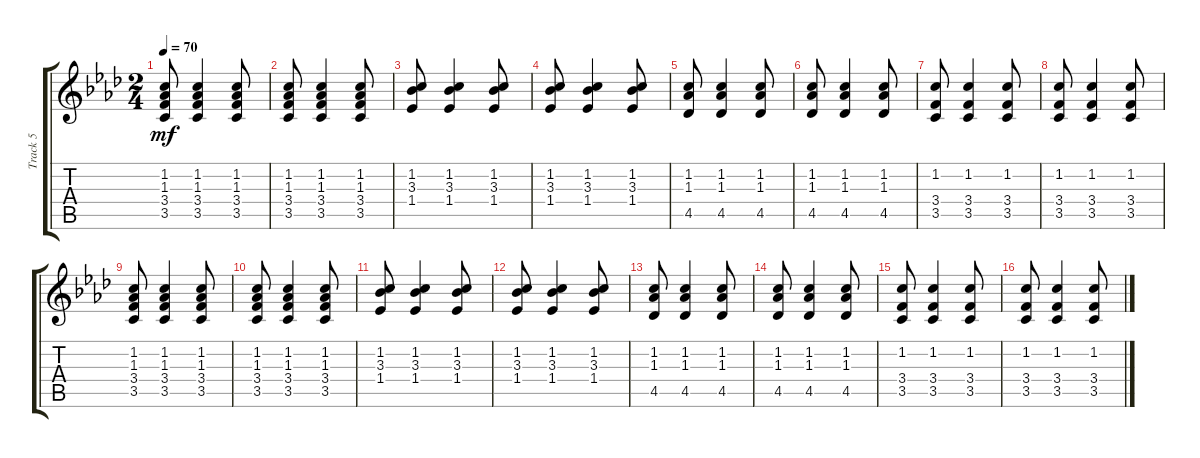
\track ("Track 5" "Track 5") {instrument distortionguitar}
\staff {score tabs}
\tuning (E4 B3 G3 D3 A2 E2) {hide}
\ts (2 4)
\tempo 70
\clef g2
\ks fminor
(1.2 1.3 3.4 3.5).8{dy mf} (1.2 1.3 3.4 3.5).4 (1.2 1.3 3.4 3.5).8 |
(1.2 1.3 3.4 3.5).8 (1.2 1.3 3.4 3.5).4 (1.2 1.3 3.4 3.5).8 |
(1.2 3.3 1.4).8 (1.2 3.3 1.4).4 (1.2 3.3 1.4).8 |
(1.2 3.3 1.4).8 (1.2 3.3 1.4).4 (1.2 3.3 1.4).8 |
(1.2 1.3 4.5).8 (1.2 1.3 4.5).4 (1.2 1.3 4.5).8 |
(1.2 1.3 4.5).8 (1.2 1.3 4.5).4 (1.2 1.3 4.5).8 |
(1.2 3.4 3.5).8 (1.2 3.4 3.5).4 (1.2 3.4 3.5).8 |
(1.2 3.4 3.5).8 (1.2 3.4 3.5).4 (1.2 3.4 3.5).8 |
(1.2 1.3 3.4 3.5).8 (1.2 1.3 3.4 3.5).4 (1.2 1.3 3.4 3.5).8 |
(1.2 1.3 3.4 3.5).8 (1.2 1.3 3.4 3.5).4 (1.2 1.3 3.4 3.5).8 |
(1.2 3.3 1.4).8 (1.2 3.3 1.4).4 (1.2 3.3 1.4).8 |
(1.2 3.3 1.4).8 (1.2 3.3 1.4).4 (1.2 3.3 1.4).8 |
(1.2 1.3 4.5).8 (1.2 1.3 4.5).4 (1.2 1.3 4.5).8 |
(1.2 1.3 4.5).8 (1.2 1.3 4.5).4 (1.2 1.3 4.5).8 |
(1.2 3.4 3.5).8 (1.2 3.4 3.5).4 (1.2 3.4 3.5).8 |
(1.2 3.4 3.5).8 (1.2 3.4 3.5).4 (1.2 3.4 3.5).8
